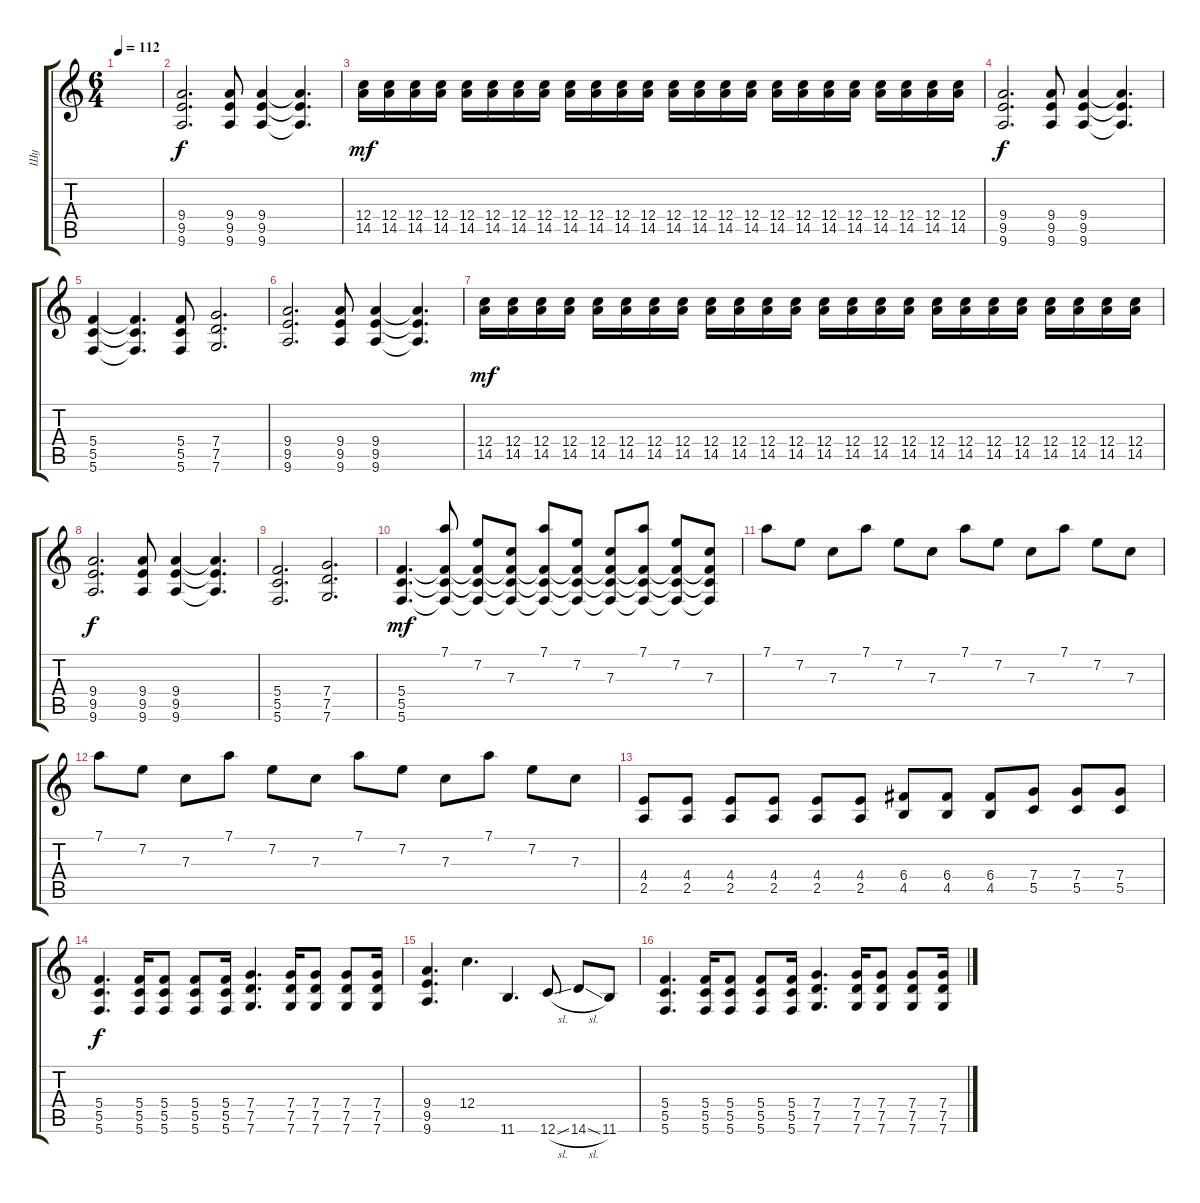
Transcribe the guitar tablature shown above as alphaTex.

\track ("Шу" "Шу") {instrument distortionguitar}
\staff {score tabs}
\tuning (D4 A3 F3 C3 G2 C2) {hide}
\ts (6 4)
\tempo 112
\clef g2
\ks c
|
(9.4 9.5 9.6).2{d dy f volume 5} (9.4 9.5 9.6).8 (9.4 9.5 9.6).4 (9.4{t} 9.5{t} 9.6{t}).4{d} |
(12.4 14.5).16{dy mf} (12.4 14.5).16 (12.4 14.5).16 (12.4 14.5).16 (12.4 14.5).16 (12.4 14.5).16 (12.4 14.5).16 (12.4 14.5).16 (12.4 14.5).16 (12.4 14.5).16 (12.4 14.5).16 (12.4 14.5).16 (12.4 14.5).16 (12.4 14.5).16 (12.4 14.5).16 (12.4 14.5).16 (12.4 14.5).16 (12.4 14.5).16 (12.4 14.5).16 (12.4 14.5).16 (12.4 14.5).16 (12.4 14.5).16 (12.4 14.5).16 (12.4 14.5).16 |
(9.4 9.5 9.6).2{d dy f} (9.4 9.5 9.6).8 (9.4 9.5 9.6).4 (9.4{t} 9.5{t} 9.6{t}).4{d} |
(5.4 5.5 5.6).4 (5.4{t} 5.5{t} 5.6{t}).4{d} (5.4 5.5 5.6).8 (7.4 7.5 7.6).2{d} |
(9.4 9.5 9.6).2{d} (9.4 9.5 9.6).8 (9.4 9.5 9.6).4 (9.4{t} 9.5{t} 9.6{t}).4{d} |
(12.4 14.5).16{dy mf} (12.4 14.5).16 (12.4 14.5).16 (12.4 14.5).16 (12.4 14.5).16 (12.4 14.5).16 (12.4 14.5).16 (12.4 14.5).16 (12.4 14.5).16 (12.4 14.5).16 (12.4 14.5).16 (12.4 14.5).16 (12.4 14.5).16 (12.4 14.5).16 (12.4 14.5).16 (12.4 14.5).16 (12.4 14.5).16 (12.4 14.5).16 (12.4 14.5).16 (12.4 14.5).16 (12.4 14.5).16 (12.4 14.5).16 (12.4 14.5).16 (12.4 14.5).16 |
(9.4 9.5 9.6).2{d dy f} (9.4 9.5 9.6).8 (9.4 9.5 9.6).4 (9.4{t} 9.5{t} 9.6{t}).4{d} |
(5.4 5.5 5.6).2{d} (7.4 7.5 7.6).2{d} |
(5.4 5.5 5.6).4{d dy mf} (7.1 5.4{t} 5.5{t} 5.6{t}).8 (7.2 5.4{t} 5.5{t} 5.6{t}).8 (7.3 5.4{t} 5.5{t} 5.6{t}).8 (7.1 5.4{t} 5.5{t} 5.6{t}).8 (7.2 5.4{t} 5.5{t} 5.6{t}).8 (7.3 5.4{t} 5.5{t} 5.6{t}).8 (7.1 5.4{t} 5.5{t} 5.6{t}).8 (7.2 5.4{t} 5.5{t} 5.6{t}).8 (7.3 5.4{t} 5.5{t} 5.6{t}).8 |
7.1.8 7.2.8 7.3.8 7.1.8 7.2.8 7.3.8 7.1.8 7.2.8 7.3.8 7.1.8 7.2.8 7.3.8 |
7.1.8 7.2.8 7.3.8 7.1.8 7.2.8 7.3.8 7.1.8 7.2.8 7.3.8 7.1.8 7.2.8 7.3.8 |
(4.4 2.5).8 (4.4 2.5).8 (4.4 2.5).8 (4.4 2.5).8 (4.4 2.5).8 (4.4 2.5).8 (6.4 4.5).8 (6.4 4.5).8 (6.4 4.5).8 (7.4 5.5).8 (7.4 5.5).8 (7.4 5.5).8 |
(5.4 5.5 5.6).4{d dy f volume 8 balance 10 instrument distortionguitar} (5.4 5.5 5.6).16 (5.4 5.5 5.6).8 (5.4 5.5 5.6).8 (5.4 5.5 5.6).16 (7.4 7.5 7.6).4{d} (7.4 7.5 7.6).16 (7.4 7.5 7.6).8 (7.4 7.5 7.6).8 (7.4 7.5 7.6).16 |
(9.4 9.5 9.6).4{d} 12.4.4{d} 11.6.4{d} 12.6{sl}.8 14.6{sl}.8 11.6.8 |
(5.4 5.5 5.6).4{d} (5.4 5.5 5.6).16 (5.4 5.5 5.6).8 (5.4 5.5 5.6).8 (5.4 5.5 5.6).16 (7.4 7.5 7.6).4{d} (7.4 7.5 7.6).16 (7.4 7.5 7.6).8 (7.4 7.5 7.6).8 (7.4 7.5 7.6).16
